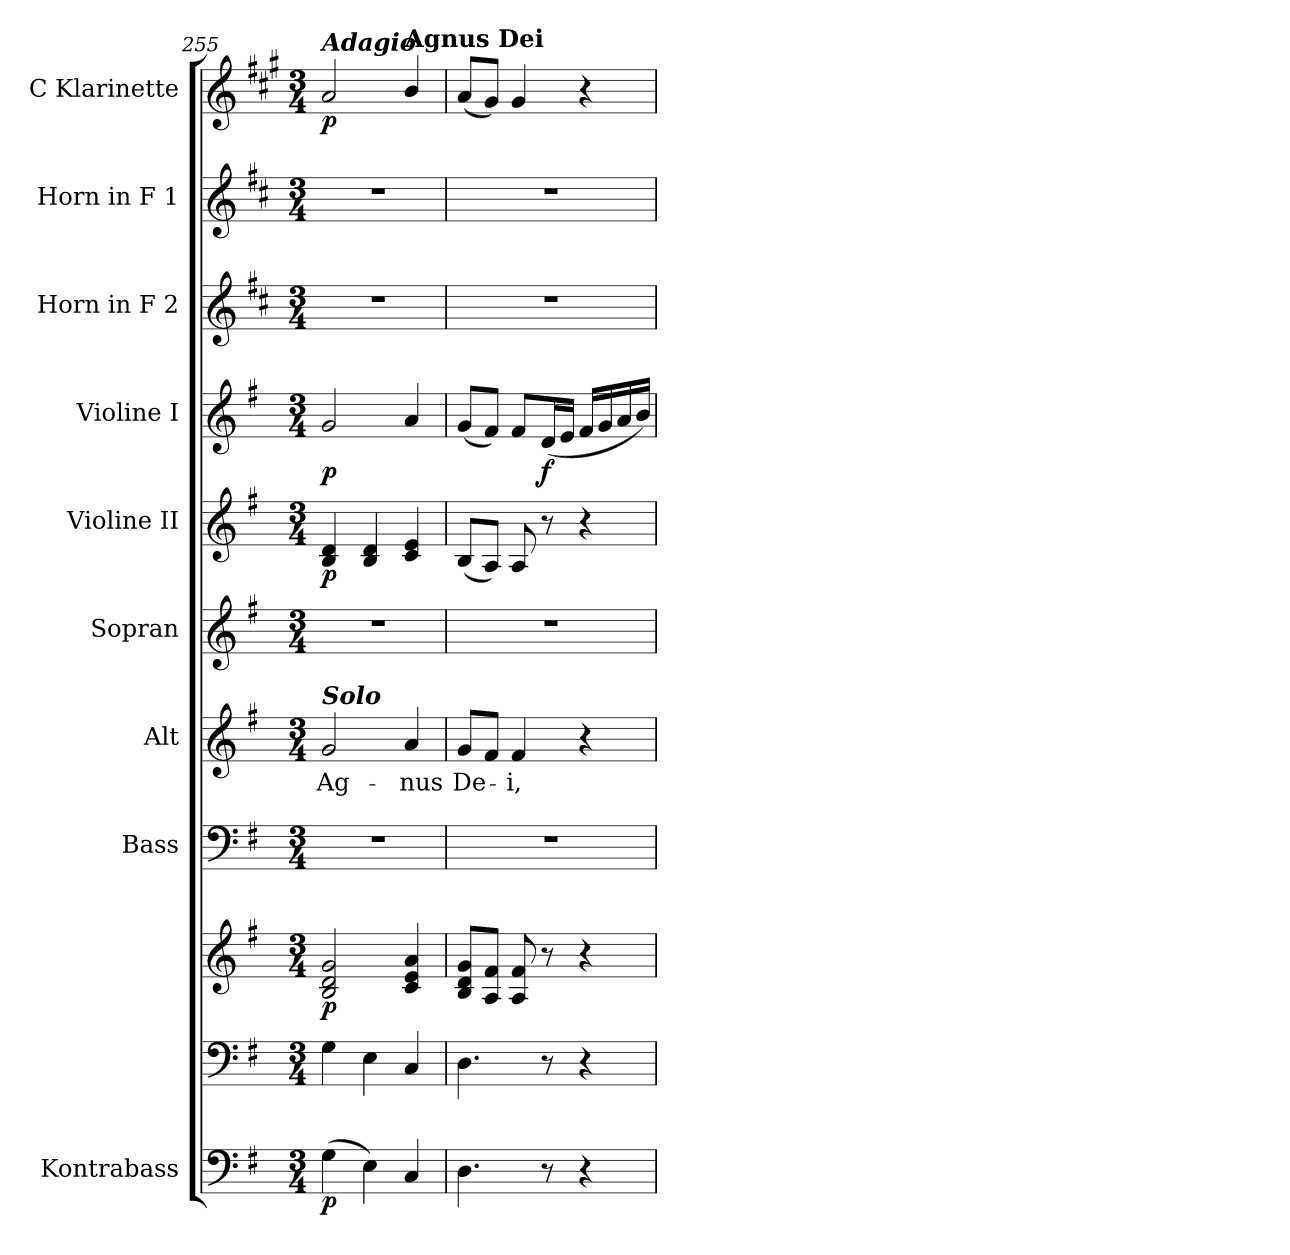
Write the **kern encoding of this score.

**kern	**dynam	**kern	**kern	**dynam	**kern	**kern	**text	**kern	**kern	**dynam	**kern	**dynam	**kern	**kern	**kern	**dynam
*part10	*part10	*part9	*part9	*part9	*part8	*part7	*part7	*part6	*part5	*part5	*part4	*part4	*part3	*part2	*part1	*part1
*staff11	*staff11	*staff10	*staff9	*staff9/10	*staff8	*staff7	*staff7	*staff6	*staff5	*staff5	*staff4	*staff4	*staff3	*staff2	*staff1	*staff1
*I"Kontrabass	*	*	*	*	*I"Bass	*I"Alt	*	*I"Sopran	*I"Violine II	*	*I"Violine I	*	*I"Horn in F 2	*I"Horn in F 1	*I"C Klarinette	*
*I'Kb.	*	*	*	*	*I'B.	*I'A.	*	*I'S.	*I'Vl. II	*	*I'Vl. I	*	*	*	*I'Kl.	*
!!LO:PB:g=z
*clefF4	*	*clefF4	*clefG2	*	*clefF4	*clefG2	*	*clefG2	*clefG2	*	*clefG2	*	*clefG2	*clefG2	*clefG2	*
*ITrd7c12	*	*	*	*	*	*	*	*	*	*	*	*	*ITrd4c7	*ITrd4c7	*ITrd1c2	*
*k[f#]	*	*k[f#]	*k[f#]	*	*k[f#]	*k[f#]	*	*k[f#]	*k[f#]	*	*k[f#]	*	*k[f#]	*k[f#]	*k[f#]	*
*G:	*	*G:	*G:	*	*G:	*G:	*	*G:	*G:	*	*G:	*	*G:	*G:	*G:	*
*M3/4	*	*M3/4	*M3/4	*	*M3/4	*M3/4	*	*M3/4	*M3/4	*	*M3/4	*	*M3/4	*M3/4	*M3/4	*
=255	=255	=255	=255	=255	=255	=255	=255	=255	=255	=255	=255	=255	=255	=255	=255	=255
!	!	!	!	!	!	!	!	!	!	!	!	!	!	!	!LO:TX:a:Bi:t=Adagio	!
!	!	!	!	!	!	!LO:TX:a:Bi:t=Solo	!	!	!	!	!	!	!	!	!	!
!	!LO:DY:b	!	!	!LO:DY:b	!	!	!LO:LY:b	!	!	!LO:DY:b	!	!LO:DY:b	!	!	!	!LO:DY:b
(>4GG\	p	4G\	2B/ 2d/ 2g/	p	2.r	2g/	Ag-	2.r	4B/ 4d/	p	2g/	p	2.r	2.r	2g/	p
4EE\)	.	4E\	.	.	.	.	.	.	4B/ 4d/	.	.	.	.	.	.	.
!	!	!	!	!	!	!	!	!	!	!	!	!	!	!	!LO:TX:a:B:t=Agnus Dei	!
!	!	!	!	!	!	!	!LO:LY:b	!	!	!	!	!	!	!	!	!
4CC/	.	4C/	4c/ 4e/ 4a/	.	.	4a/	-nus	.	4c/ 4e/	.	4a/	.	.	.	4a/	.
=256	=256	=256	=256	=256	=256	=256	=256	=256	=256	=256	=256	=256	=256	=256	=256	=256
!	!	!	!	!	!	!	!LO:LY:b	!	!	!	!	!	!	!	!	!
4.DD\	.	4.D\	8B/ 8d/ 8g/L	.	2.r	8g/L	De-	2.r	(<8B/L	.	(<8g/L	.	2.r	2.r	(<8g/L	.
.	.	.	8A/ 8f#/J	.	.	8f#/J	.	.	8A/J)	.	8f#/J)	.	.	.	8f#/J)	.
!	!	!	!	!	!	!	!LO:LY:b	!	!	!	!	!	!	!	!	!
.	.	.	8A/ 8f#/	.	.	4f#/	-i,	.	8A/	.	8f#/L	.	.	.	4f#/	.
!	!	!	!	!	!	!	!	!	!	!	!	!LO:DY:b	!	!	!	!
8r	.	8r	8r	.	.	.	.	.	8r	.	(<16d/L	f	.	.	.	.
.	.	.	.	.	.	.	.	.	.	.	16e/JJ	.	.	.	.	.
4r	.	4r	4r	.	.	4r	.	.	4r	.	16f#/LL	.	.	.	4r	.
.	.	.	.	.	.	.	.	.	.	.	16g/	.	.	.	.	.
.	.	.	.	.	.	.	.	.	.	.	16a/	.	.	.	.	.
.	.	.	.	.	.	.	.	.	.	.	16b/JJ)	.	.	.	.	.
=	=	=	=	=	=	=	=	=	=	=	=	=	=	=	=	=
*-	*-	*-	*-	*-	*-	*-	*-	*-	*-	*-	*-	*-	*-	*-	*-	*-
